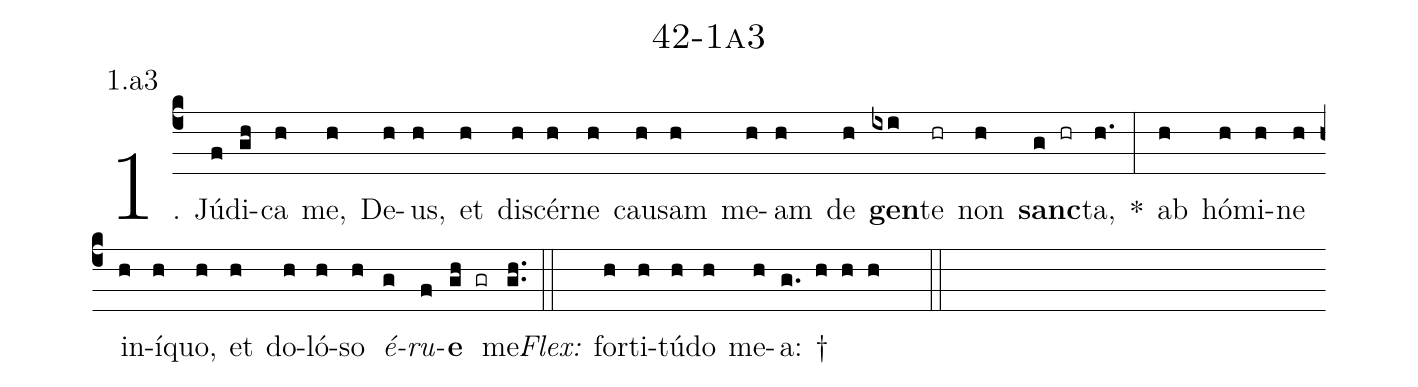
name: 42-1a3;
annotation: 1.a3;
%%
(c4)1. Jú(f)di(gh)ca(h) me,(h) De(h)us,(h) et(h) di(h)scér(h)ne(h) cau(h)sam(h) me(h)am(h) de(h) <b>gen</b>(ixi)te(hr) non(h) <b>sanc</b>(g hr)ta,(h.) *(:) ab(h) hó(h)mi(h)ne(h) in(h)í(h)quo,(h) et(h) do(h)ló(h)so(h) <i>é</i>(g)<i>ru</i>(f)<b>e</b>(gh gr) me.(gh..) (::)
<i>Flex:</i>()  for(h)ti(h)tú(h)do(h) me(h)a: †(g. h h h  ::)
